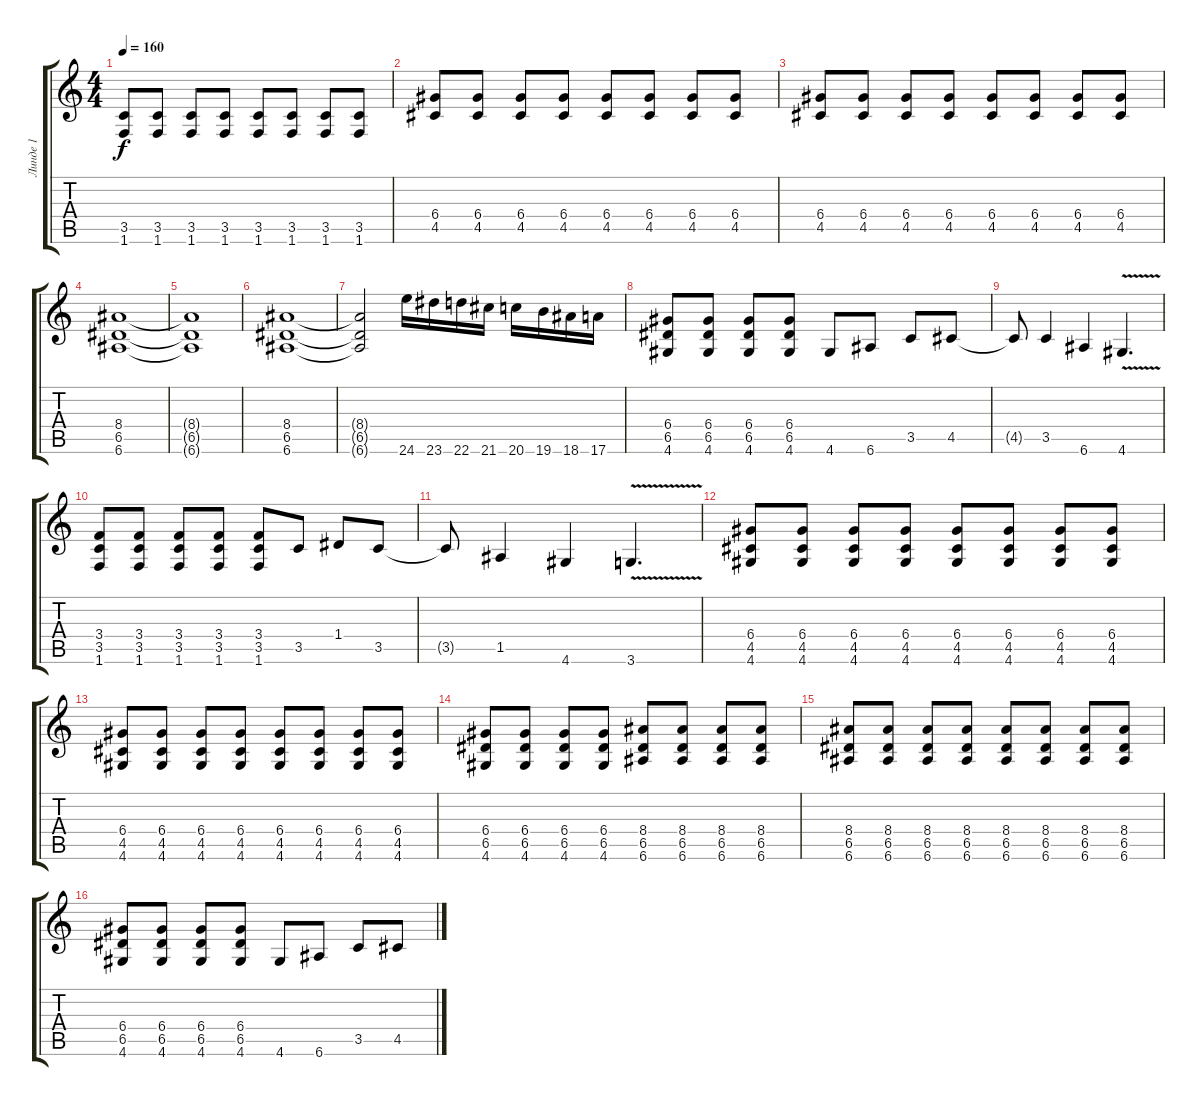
\track ("Линде 1" "Линде 1") {instrument distortionguitar}
\staff {score tabs}
\tuning (E4 B3 G3 D3 A2 E2) {hide}
\ts (4 4)
\tempo 160
\clef g2
\ks c
(3.5 1.6).8{dy f} (3.5 1.6).8 (3.5 1.6).8 (3.5 1.6).8 (3.5 1.6).8 (3.5 1.6).8 (3.5 1.6).8 (3.5 1.6).8 |
(6.4 4.5).8 (6.4 4.5).8 (6.4 4.5).8 (6.4 4.5).8 (6.4 4.5).8 (6.4 4.5).8 (6.4 4.5).8 (6.4 4.5).8 |
(6.4 4.5).8 (6.4 4.5).8 (6.4 4.5).8 (6.4 4.5).8 (6.4 4.5).8 (6.4 4.5).8 (6.4 4.5).8 (6.4 4.5).8 |
(8.4 6.5 6.6).1 |
(8.4{t} 6.5{t} 6.6{t}).1 |
(8.4 6.5 6.6).1 |
(8.4{t} 6.5{t} 6.6{t}).2 24.6.16{instrument guitarfretnoise} 23.6.16 22.6.16 21.6.16 20.6.16 19.6.16 18.6.16 17.6.16 |
(6.4 6.5 4.6).8{instrument distortionguitar} (6.4 6.5 4.6).8 (6.4 6.5 4.6).8 (6.4 6.5 4.6).8 4.6.8 6.6.8 3.5.8 4.5.8 |
4.5{t}.8 3.5.4 6.6.4 4.6{v}.4{d} |
(3.4 3.5 1.6).8 (3.4 3.5 1.6).8 (3.4 3.5 1.6).8 (3.4 3.5 1.6).8 (3.4 3.5 1.6).8 3.5.8 1.4.8 3.5.8 |
3.5{t}.8 1.5.4 4.6.4 3.6{v}.4{d} |
(6.4 4.5 4.6).8 (6.4 4.5 4.6).8 (6.4 4.5 4.6).8 (6.4 4.5 4.6).8 (6.4 4.5 4.6).8 (6.4 4.5 4.6).8 (6.4 4.5 4.6).8 (6.4 4.5 4.6).8 |
(6.4 4.5 4.6).8 (6.4 4.5 4.6).8 (6.4 4.5 4.6).8 (6.4 4.5 4.6).8 (6.4 4.5 4.6).8 (6.4 4.5 4.6).8 (6.4 4.5 4.6).8 (6.4 4.5 4.6).8 |
(6.4 6.5 4.6).8 (6.4 6.5 4.6).8 (6.4 6.5 4.6).8 (6.4 6.5 4.6).8 (8.4 6.5 6.6).8 (8.4 6.5 6.6).8 (8.4 6.5 6.6).8 (8.4 6.5 6.6).8 |
(8.4 6.5 6.6).8 (8.4 6.5 6.6).8 (8.4 6.5 6.6).8 (8.4 6.5 6.6).8 (8.4 6.5 6.6).8 (8.4 6.5 6.6).8 (8.4 6.5 6.6).8 (8.4 6.5 6.6).8 |
(6.4 6.5 4.6).8 (6.4 6.5 4.6).8 (6.4 6.5 4.6).8 (6.4 6.5 4.6).8 4.6.8 6.6.8 3.5.8 4.5.8
